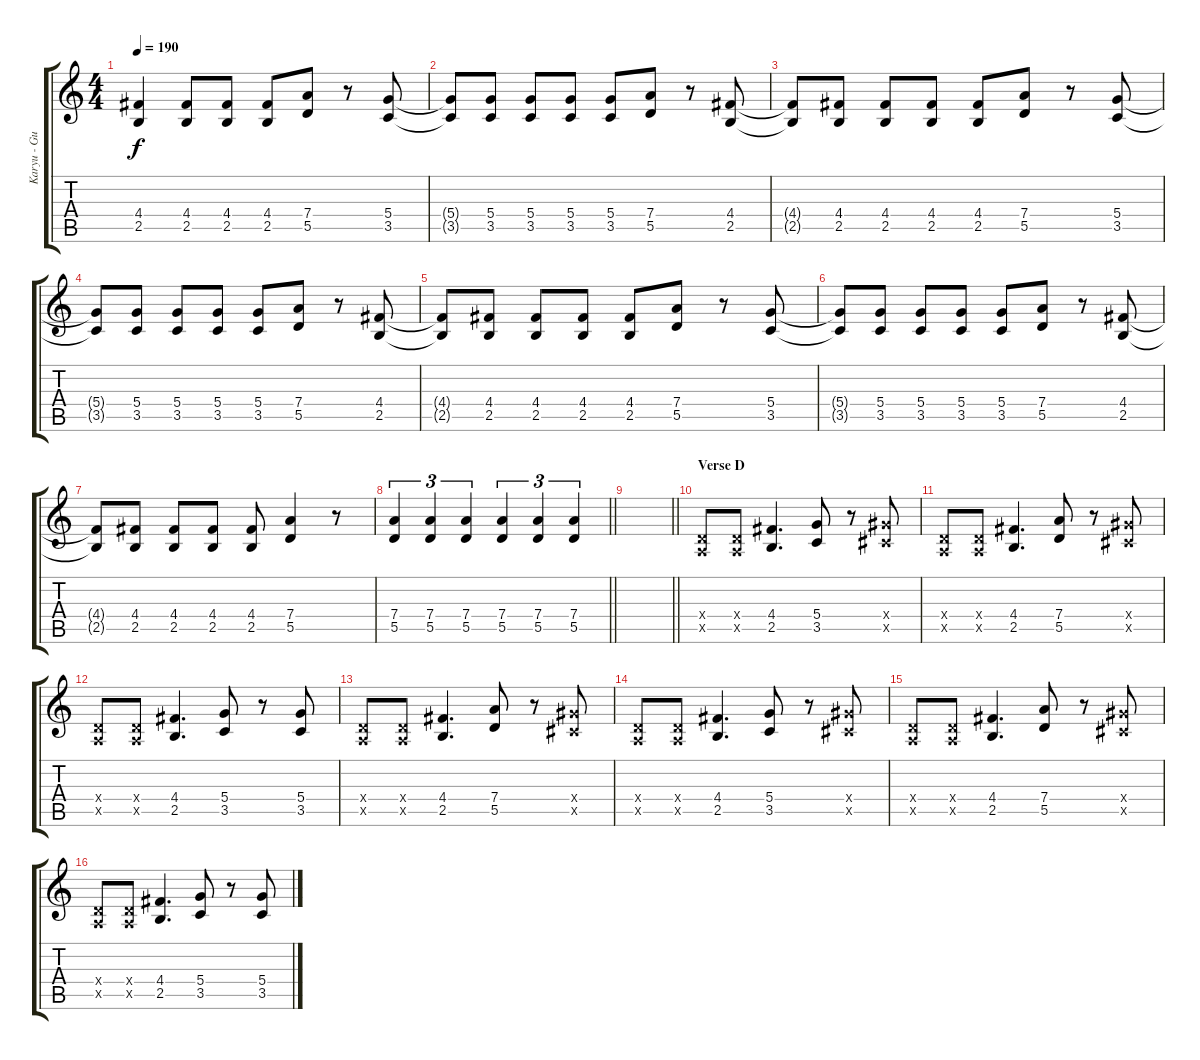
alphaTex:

\track ("Karyu - Guitar 1" "Karyu - Gu") {instrument distortionguitar}
\staff {score tabs}
\tuning (E4 B3 G3 D3 A2 E2) {hide}
\ts (4 4)
\section ("" "")
\tempo 190
\clef g2
\ks c
(4.4 2.5).4{dy f} (4.4 2.5).8 (4.4 2.5).8 (4.4 2.5).8 (7.4 5.5).8 r.8 (5.4 3.5).8 |
(5.4{t} 3.5{t}).8 (5.4 3.5).8 (5.4 3.5).8 (5.4 3.5).8 (5.4 3.5).8 (7.4 5.5).8 r.8 (4.4 2.5).8 |
(4.4{t} 2.5{t}).8 (4.4 2.5).8 (4.4 2.5).8 (4.4 2.5).8 (4.4 2.5).8 (7.4 5.5).8 r.8 (5.4 3.5).8 |
(5.4{t} 3.5{t}).8 (5.4 3.5).8 (5.4 3.5).8 (5.4 3.5).8 (5.4 3.5).8 (7.4 5.5).8 r.8 (4.4 2.5).8 |
(4.4{t} 2.5{t}).8 (4.4 2.5).8 (4.4 2.5).8 (4.4 2.5).8 (4.4 2.5).8 (7.4 5.5).8 r.8 (5.4 3.5).8 |
(5.4{t} 3.5{t}).8 (5.4 3.5).8 (5.4 3.5).8 (5.4 3.5).8 (5.4 3.5).8 (7.4 5.5).8 r.8 (4.4 2.5).8 |
(4.4{t} 2.5{t}).8 (4.4 2.5).8 (4.4 2.5).8 (4.4 2.5).8 (4.4 2.5).8 (7.4 5.5).4 r.8 |
\barLineRight lightlight
(7.4 5.5).4{tu (3 2)} (7.4 5.5).4{tu (3 2)} (7.4 5.5).4{tu (3 2)} (7.4 5.5).4{tu (3 2)} (7.4 5.5).4{tu (3 2)} (7.4 5.5).4{tu (3 2)} |
\barLineRight lightlight
|
\section ("" "Verse D")
(0.4{x} 0.5{x}).8 (0.4{x} 0.5{x}).8 (4.4 2.5).4{d} (5.4 3.5).8 r.8 (6.4{x} 4.5{x}).8 |
(0.4{x} 0.5{x}).8 (0.4{x} 0.5{x}).8 (4.4 2.5).4{d} (7.4 5.5).8 r.8 (6.4{x} 4.5{x}).8 |
(0.4{x} 0.5{x}).8 (0.4{x} 0.5{x}).8 (4.4 2.5).4{d} (5.4 3.5).8 r.8 (5.4 3.5).8 |
(0.4{x} 0.5{x}).8 (0.4{x} 0.5{x}).8 (4.4 2.5).4{d} (7.4 5.5).8 r.8 (6.4{x} 4.5{x}).8 |
(0.4{x} 0.5{x}).8 (0.4{x} 0.5{x}).8 (4.4 2.5).4{d} (5.4 3.5).8 r.8 (6.4{x} 4.5{x}).8 |
(0.4{x} 0.5{x}).8 (0.4{x} 0.5{x}).8 (4.4 2.5).4{d} (7.4 5.5).8 r.8 (6.4{x} 4.5{x}).8 |
(0.4{x} 0.5{x}).8 (0.4{x} 0.5{x}).8 (4.4 2.5).4{d} (5.4 3.5).8 r.8 (5.4 3.5).8
